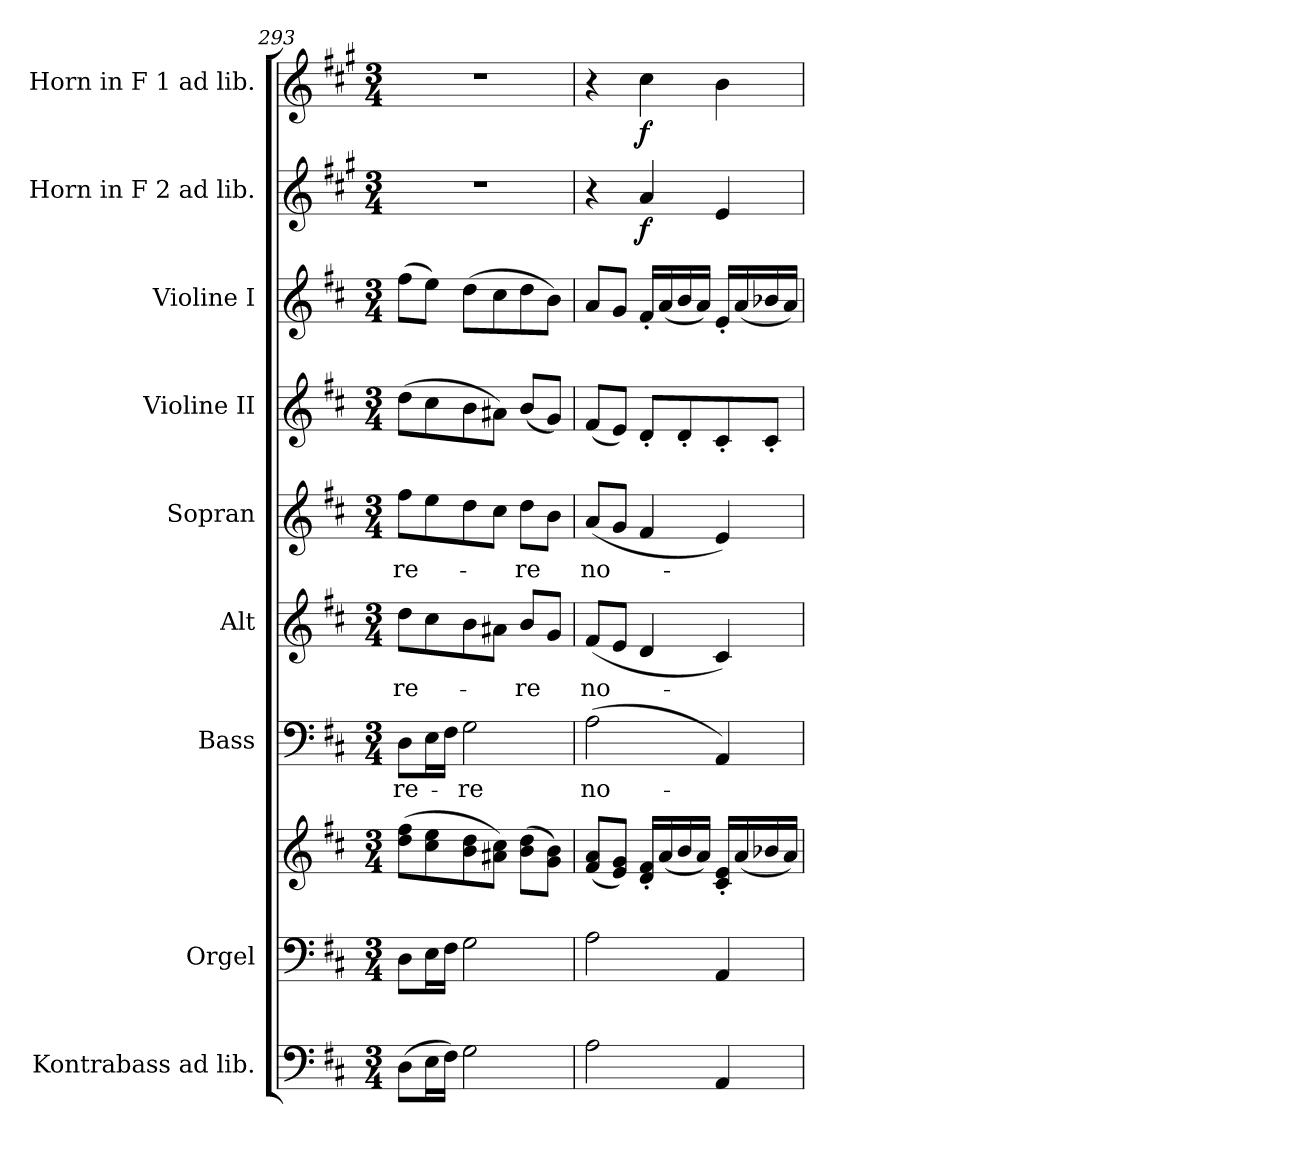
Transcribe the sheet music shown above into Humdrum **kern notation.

**kern	**kern	**kern	**kern	**text	**kern	**text	**kern	**text	**kern	**kern	**kern	**dynam	**kern	**dynam
*part9	*part8	*part8	*part7	*part7	*part6	*part6	*part5	*part5	*part4	*part3	*part2	*part2	*part1	*part1
*staff10	*staff9	*staff8	*staff7	*staff7	*staff6	*staff6	*staff5	*staff5	*staff4	*staff3	*staff2	*staff2	*staff1	*staff1
*I"Kontrabass ad lib.	*I"Orgel	*	*I"Bass	*	*I"Alt	*	*I"Sopran	*	*I"Violine II	*I"Violine I	*I"Horn in F 2 ad lib.	*	*I"Horn in F 1 ad lib.	*
*I'Kb.	*I'Org.	*	*I'B.	*	*I'A.	*	*I'S.	*	*I'Vl. II	*I'Vl. I	*	*	*	*
!!LO:PB:g=z
*clefF4	*clefF4	*clefG2	*clefF4	*	*clefG2	*	*clefG2	*	*clefG2	*clefG2	*clefG2	*	*clefG2	*
*ITrd7c12	*	*	*	*	*	*	*	*	*	*	*ITrd4c7	*	*ITrd4c7	*
*k[f#c#]	*k[f#c#]	*k[f#c#]	*k[f#c#]	*	*k[f#c#]	*	*k[f#c#]	*	*k[f#c#]	*k[f#c#]	*k[f#c#]	*	*k[f#c#]	*
*D:	*D:	*D:	*D:	*	*D:	*	*D:	*	*D:	*D:	*D:	*	*D:	*
*M3/4	*M3/4	*M3/4	*M3/4	*	*M3/4	*	*M3/4	*	*M3/4	*M3/4	*M3/4	*	*M3/4	*
=293	=293	=293	=293	=293	=293	=293	=293	=293	=293	=293	=293	=293	=293	=293
!	!	!	!	!LO:LY:b	!	!LO:LY:b	!	!LO:LY:b	!	!	!	!	!	!
(>8DD\L	8D\L	(>8dd\ 8ff#\L	8D\L	-re-	8dd\L	-re-	8ff#\L	-re-	(>8dd\L	(>8ff#\L	2.r	.	2.r	.
16EE\L	16E\L	8cc#\ 8ee\	16E\L	.	8cc#\	.	8ee\	.	8cc#\	8ee\J)	.	.	.	.
16FF#\JJ)	16F#\JJ	.	16F#\JJ	.	.	.	.	.	.	.	.	.	.	.
!	!	!	!	!LO:LY:b	!	!	!	!	!	!	!	!	!	!
2GG\	2G\	8b\ 8dd\	2G\	-re	8b\	.	8dd\	.	8b\	(>8dd\L	.	.	.	.
.	.	8a#X\ 8cc#\J)	.	.	8a#X\J	.	8cc#\J	.	8a#X\J)	8cc#\	.	.	.	.
!	!	!	!	!	!	!LO:LY:b	!	!LO:LY:b	!	!	!	!	!	!
.	.	(>8b\ 8dd\L	.	.	8b/L	-re	8dd\L	-re	(<8b/L	8dd\	.	.	.	.
.	.	8g\ 8b\J)	.	.	8g/J	.	8b\J	.	8g/J)	8b\J)	.	.	.	.
=294	=294	=294	=294	=294	=294	=294	=294	=294	=294	=294	=294	=294	=294	=294
!	!	!	!	!LO:LY:b	!	!LO:LY:b	!	!LO:LY:b	!	!	!	!	!	!
2AA\	2A\	(<8f#/ 8a/L	(>2A\	no-	(<8f#/L	no-	(<8a/L	no-	(<8f#/L	8a/L	4r	.	4r	.
.	.	8e/ 8g/J)	.	.	8e/J	.	8g/J	.	8e/J)	8g/J	.	.	.	.
!	!	!	!	!	!	!	!	!	!	!	!	!LO:DY:b	!	!LO:DY:b
.	.	16d/'< 16f#/'<LL	.	.	4d/	.	4f#/	.	8d'</L	16f#'</LL	4d/	f	4f#\	f
.	.	(<16a/	.	.	.	.	.	.	.	(<16a/	.	.	.	.
.	.	16b/	.	.	.	.	.	.	8d'</	16b/	.	.	.	.
.	.	16a/JJ)	.	.	.	.	.	.	.	16a/JJ)	.	.	.	.
4AAA/	4AA/	16c#/'< 16e/'<LL	4AA/)	.	4c#/)	.	4e/)	.	8c#'</	16e'</LL	4A/	.	4e\	.
.	.	(<16a/	.	.	.	.	.	.	.	(<16a/	.	.	.	.
.	.	16b-X/	.	.	.	.	.	.	8c#'</J	16b-X/	.	.	.	.
.	.	16a/JJ)	.	.	.	.	.	.	.	16a/JJ)	.	.	.	.
=	=	=	=	=	=	=	=	=	=	=	=	=	=	=
*-	*-	*-	*-	*-	*-	*-	*-	*-	*-	*-	*-	*-	*-	*-
